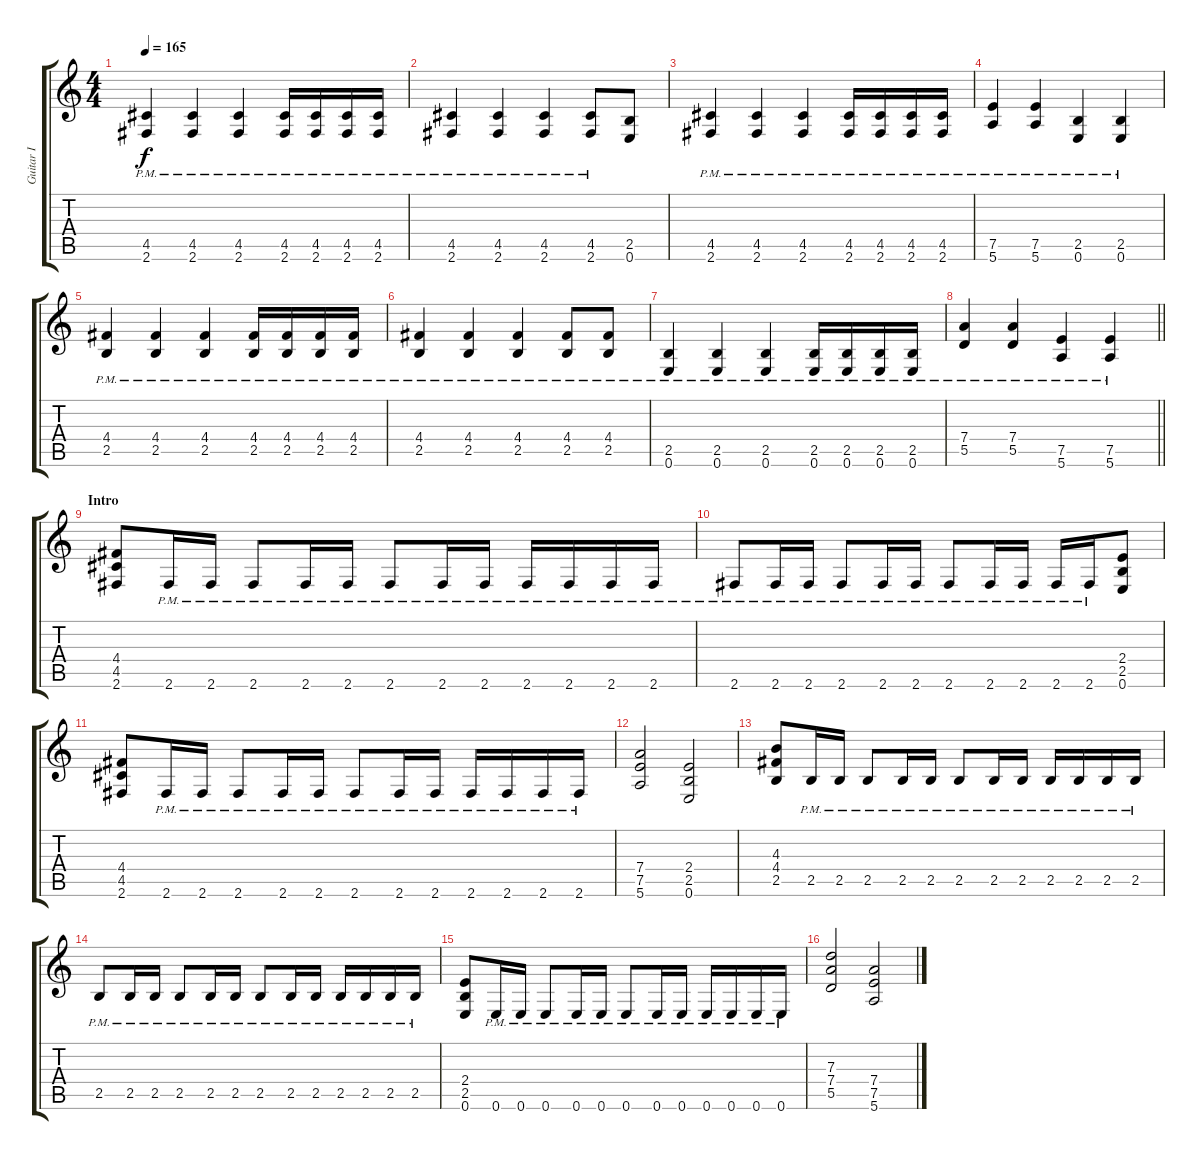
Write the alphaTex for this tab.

\track ("Guitar I" "Guitar I") {instrument overdrivenguitar}
\staff {score tabs}
\tuning (E4 B3 G3 D3 A2 E2) {hide}
\ts (4 4)
\tempo 165
\clef g2
\ks c
(4.5{pm} 2.6{pm}).4{dy f} (4.5{pm} 2.6{pm}).4 (4.5{pm} 2.6{pm}).4 (4.5{pm} 2.6{pm}).16 (4.5{pm} 2.6{pm}).16 (4.5{pm} 2.6{pm}).16 (4.5{pm} 2.6{pm}).16 |
(4.5{pm} 2.6{pm}).4 (4.5{pm} 2.6{pm}).4 (4.5{pm} 2.6{pm}).4 (4.5{pm} 2.6{pm}).8 (2.5 0.6).8 |
(4.5{pm} 2.6{pm}).4 (4.5{pm} 2.6{pm}).4 (4.5{pm} 2.6{pm}).4 (4.5{pm} 2.6{pm}).16 (4.5{pm} 2.6{pm}).16 (4.5{pm} 2.6{pm}).16 (4.5{pm} 2.6{pm}).16 |
(7.5{pm} 5.6{pm}).4 (7.5{pm} 5.6{pm}).4 (2.5{pm} 0.6{pm}).4 (2.5{pm} 0.6{pm}).4 |
(4.4{pm} 2.5{pm}).4 (4.4{pm} 2.5{pm}).4 (4.4{pm} 2.5{pm}).4 (4.4{pm} 2.5{pm}).16 (4.4{pm} 2.5{pm}).16 (4.4{pm} 2.5{pm}).16 (4.4{pm} 2.5{pm}).16 |
(4.4{pm} 2.5{pm}).4 (4.4{pm} 2.5{pm}).4 (4.4{pm} 2.5{pm}).4 (4.4{pm} 2.5{pm}).8 (4.4{pm} 2.5{pm}).8 |
(2.5{pm} 0.6{pm}).4 (2.5{pm} 0.6{pm}).4 (2.5{pm} 0.6{pm}).4 (2.5{pm} 0.6{pm}).16 (2.5{pm} 0.6{pm}).16 (2.5{pm} 0.6{pm}).16 (2.5{pm} 0.6{pm}).16 |
\barLineRight lightlight
(7.4{pm} 5.5{pm}).4 (7.4{pm} 5.5{pm}).4 (7.5{pm} 5.6{pm}).4 (7.5{pm} 5.6{pm}).4 |
\section ("" "Intro")
(4.4 4.5 2.6).8 2.6{pm}.16 2.6{pm}.16 2.6{pm}.8 2.6{pm}.16 2.6{pm}.16 2.6{pm}.8 2.6{pm}.16 2.6{pm}.16 2.6{pm}.16 2.6{pm}.16 2.6{pm}.16 2.6{pm}.16 |
2.6{pm}.8 2.6{pm}.16 2.6{pm}.16 2.6{pm}.8 2.6{pm}.16 2.6{pm}.16 2.6{pm}.8 2.6{pm}.16 2.6{pm}.16 2.6{pm}.16 2.6{pm}.16 (2.4 2.5 0.6).8 |
(4.4 4.5 2.6).8 2.6{pm}.16 2.6{pm}.16 2.6{pm}.8 2.6{pm}.16 2.6{pm}.16 2.6{pm}.8 2.6{pm}.16 2.6{pm}.16 2.6{pm}.16 2.6{pm}.16 2.6{pm}.16 2.6{pm}.16 |
(7.4 7.5 5.6).2 (2.4 2.5 0.6).2 |
(4.3 4.4 2.5).8 2.5{pm}.16 2.5{pm}.16 2.5{pm}.8 2.5{pm}.16 2.5{pm}.16 2.5{pm}.8 2.5{pm}.16 2.5{pm}.16 2.5{pm}.16 2.5{pm}.16 2.5{pm}.16 2.5{pm}.16 |
2.5{pm}.8 2.5{pm}.16 2.5{pm}.16 2.5{pm}.8 2.5{pm}.16 2.5{pm}.16 2.5{pm}.8 2.5{pm}.16 2.5{pm}.16 2.5{pm}.16 2.5{pm}.16 2.5{pm}.16 2.5{pm}.16 |
(2.4 2.5 0.6).8 0.6{pm}.16 0.6{pm}.16 0.6{pm}.8 0.6{pm}.16 0.6{pm}.16 0.6{pm}.8 0.6{pm}.16 0.6{pm}.16 0.6{pm}.16 0.6{pm}.16 0.6{pm}.16 0.6{pm}.16 |
(7.3 7.4 5.5).2 (7.4 7.5 5.6).2
